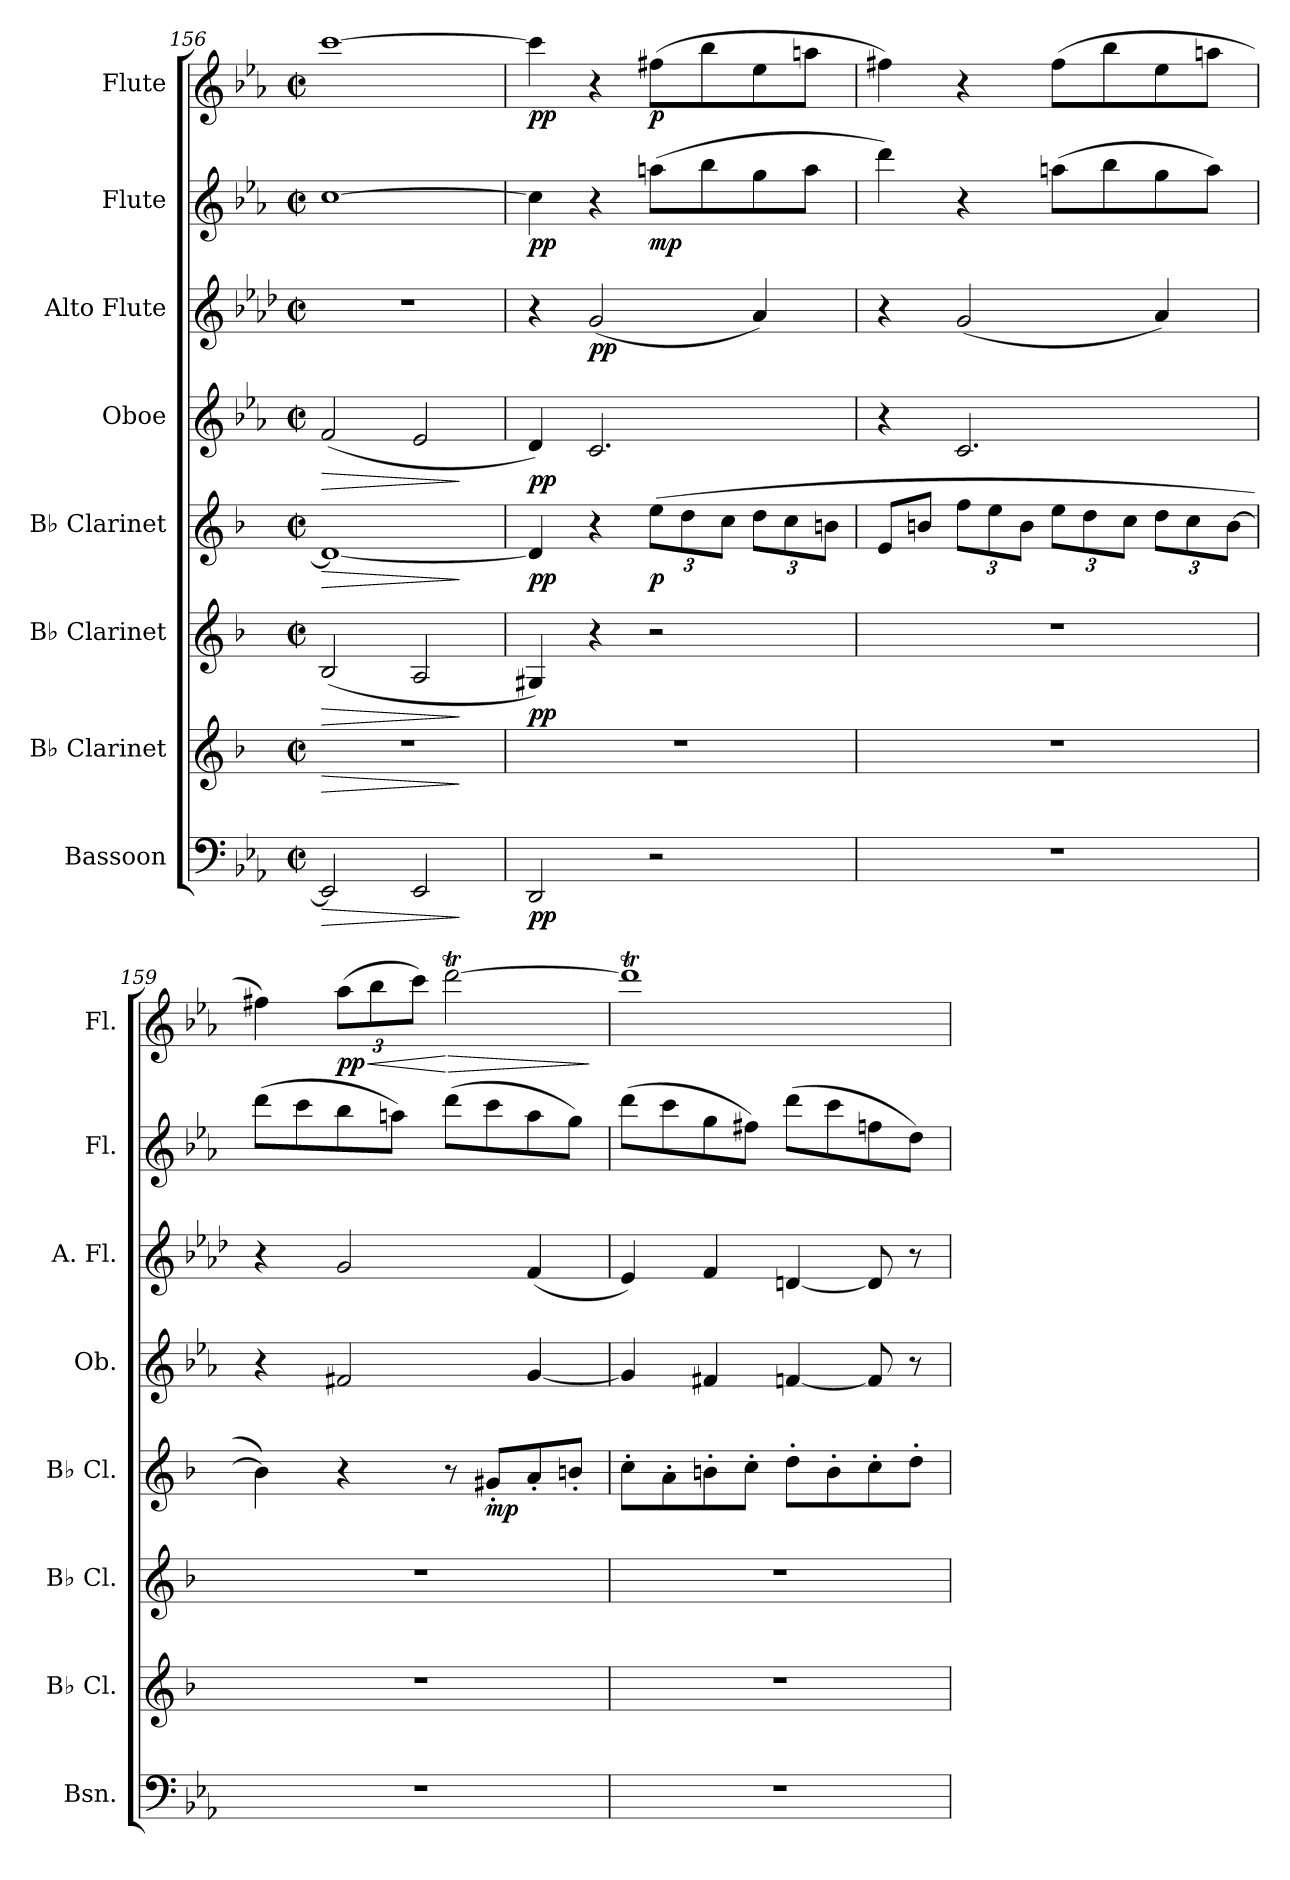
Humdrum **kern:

**kern	**dynam	**kern	**dynam	**kern	**dynam	**kern	**dynam	**kern	**dynam	**kern	**dynam	**kern	**dynam	**kern	**dynam
*part8	*part8	*part7	*part7	*part6	*part6	*part5	*part5	*part4	*part4	*part3	*part3	*part2	*part2	*part1	*part1
*staff8	*staff8	*staff7	*staff7	*staff6	*staff6	*staff5	*staff5	*staff4	*staff4	*staff3	*staff3	*staff2	*staff2	*staff1	*staff1
*I"Bassoon	*	*I"B♭ Clarinet	*	*I"B♭ Clarinet	*	*I"B♭ Clarinet	*	*I"Oboe	*	*I"Alto Flute	*	*I"Flute	*	*I"Flute	*
*I'Bsn.	*	*I'B♭ Cl.	*	*I'B♭ Cl.	*	*I'B♭ Cl.	*	*I'Ob.	*	*I'A. Fl.	*	*I'Fl.	*	*I'Fl.	*
*clefF4	*	*clefG2	*	*clefG2	*	*clefG2	*	*clefG2	*	*clefG2	*	*clefG2	*	*clefG2	*
*	*	*ITrd1c2	*	*ITrd1c2	*	*ITrd1c2	*	*	*	*ITrd3c5	*	*	*	*	*
*k[b-e-a-]	*	*k[b-e-a-]	*	*k[b-e-a-]	*	*k[b-e-a-]	*	*k[b-e-a-]	*	*k[b-e-a-]	*	*k[b-e-a-]	*	*k[b-e-a-]	*
*M2/2	*	*M2/2	*	*M2/2	*	*M2/2	*	*M2/2	*	*M2/2	*	*M2/2	*	*M2/2	*
*met(c|)	*	*met(c|)	*	*met(c|)	*	*met(c|)	*	*met(c|)	*	*met(c|)	*	*met(c|)	*	*met(c|)	*
=156	=156	=156	=156	=156	=156	=156	=156	=156	=156	=156	=156	=156	=156	=156	=156
!	!LO:HP:b	!	!LO:HP:b	!	!LO:HP:b	!	!LO:HP:b	!	!LO:HP:b	!	!	!	!	!	!
2EE-/]	>	1r	>	(<2A-/	>	1c_	>	(<2f/	>	1r	.	[1cc	.	[1ccc	.
2EE-/	.	.	.	2G/	.	.	.	2e-/	.	.	.	.	.	.	.
.	]	.	]	.	]	.	]	.	]	.	.	.	.	.	.
=157	=157	=157	=157	=157	=157	=157	=157	=157	=157	=157	=157	=157	=157	=157	=157
*	*	*	*	*	*	*	*	*	*	*	*	*	*	*MM200	*
!	!LO:DY:b	!	!LO:DY:a	!	!	!	!LO:DY:b	!	!LO:DY:b	!	!	!	!LO:DY:b	!	!LO:DY:b
2DD/	pp	1r	pp	4F#X/)	.	4c/]	pp	4d/)	pp	4r	.	4cc\]	pp	4ccc\]	pp
!	!	!	!	!	!	!	!	!	!	!	!LO:DY:b	!	!	!	!
.	.	.	.	4r	.	4r	.	2.c/	.	(<2d/	pp	4r	.	4r	.
*	*	*	*	*	*	*Xbrackettup	*	*	*	*	*	*	*	*	*
!	!	!	!	!	!	!	!LO:DY:b	!	!	!	!	!	!LO:DY:b	!	!LO:DY:b
2r	.	.	.	2r	.	(>12dd\L	p	.	.	.	.	(>8aan\L	mp	(>8ff#X\L	p
.	.	.	.	.	.	12cc\	.	.	.	.	.	.	.	.	.
.	.	.	.	.	.	.	.	.	.	.	.	8bb-\	.	8bb-\	.
.	.	.	.	.	.	12b-\J	.	.	.	.	.	.	.	.	.
.	.	.	.	.	.	12cc\L	.	.	.	4e-/)	.	8gg\	.	8ee-\	.
.	.	.	.	.	.	12b-\	.	.	.	.	.	.	.	.	.
.	.	.	.	.	.	.	.	.	.	.	.	8aa\J	.	8aan\J	.
.	.	.	.	.	.	12an\J	.	.	.	.	.	.	.	.	.
=158	=158	=158	=158	=158	=158	=158	=158	=158	=158	=158	=158	=158	=158	=158	=158
1r	.	1r	.	1r	.	8d/L	.	4r	.	4r	.	4ddd\)	.	4ff#X\)	.
.	.	.	.	.	.	8an/J	.	.	.	.	.	.	.	.	.
.	.	.	.	.	.	12ee-\L	.	2.c/	.	(<2d/	.	4r	.	4r	.
.	.	.	.	.	.	12dd\	.	.	.	.	.	.	.	.	.
.	.	.	.	.	.	12a\J	.	.	.	.	.	.	.	.	.
.	.	.	.	.	.	12dd\L	.	.	.	.	.	(>8aan\L	.	(>8ff#\L	.
.	.	.	.	.	.	12cc\	.	.	.	.	.	.	.	.	.
.	.	.	.	.	.	.	.	.	.	.	.	8bb-\	.	8bb-\	.
.	.	.	.	.	.	12b-\J	.	.	.	.	.	.	.	.	.
.	.	.	.	.	.	12cc\L	.	.	.	4e-/)	.	8gg\	.	8ee-\	.
.	.	.	.	.	.	12b-\	.	.	.	.	.	.	.	.	.
.	.	.	.	.	.	.	.	.	.	.	.	8aa\J)	.	8aan\J	.
.	.	.	.	.	.	[12a\J	.	.	.	.	.	.	.	.	.
=159	=159	=159	=159	=159	=159	=159	=159	=159	=159	=159	=159	=159	=159	=159	=159
*	*	*	*	*	*	*	*	*	*	*	*	*	*	*MM186	*
1r	.	1r	.	1r	.	4a\])	.	4r	.	4r	.	(>8ddd\L	.	4ff#X\)	.
.	.	.	.	.	.	.	.	.	.	.	.	8ccc\	.	.	.
*	*	*	*	*	*	*	*	*	*	*	*	*	*	*Xbrackettup	*
!	!	!	!	!	!	!	!	!	!	!	!	!	!	!	!LO:HP:b
!	!	!	!	!	!	!	!	!	!	!	!	!	!	!	!LO:DY:n=1:b
.	.	.	.	.	.	4r	.	2f#X/	.	2d/	.	8bb-\	.	(>12aa-\L	< pp
.	.	.	.	.	.	.	.	.	.	.	.	.	.	12bb-\	.
.	.	.	.	.	.	.	.	.	.	.	.	8aan\J)	.	.	.
.	.	.	.	.	.	.	.	.	.	.	.	.	.	12ccc\J)	.
!	!	!	!	!	!	!	!	!	!	!	!	!	!	!	!LO:HP:n=1:b
.	.	.	.	.	.	8r	.	.	.	.	.	(>8ddd\L	.	[2dddt\	[ >
!	!	!	!	!	!	!	!LO:DY:b	!	!	!	!	!	!	!	!
.	.	.	.	.	.	8f#X'/L	mp	.	.	.	.	8ccc\	.	.	.
.	.	.	.	.	.	8g'/	.	[4g/	.	(<4c/	.	8aa\	.	.	.
.	.	.	.	.	.	8an'/J	.	.	.	.	.	8gg\J)	.	.	.
.	.	.	.	.	.	.	.	.	.	.	.	.	.	.	]
!!LO:LB:g=z
=160	=160	=160	=160	=160	=160	=160	=160	=160	=160	=160	=160	=160	=160	=160	=160
1r	.	1r	.	1r	.	8b-'\L	.	4g/]	.	4B-/)	.	(>8ddd\L	.	1dddt]	.
.	.	.	.	.	.	8g'\	.	.	.	.	.	8ccc\	.	.	.
.	.	.	.	.	.	8an'\	.	4f#X/	.	4c/	.	8gg\	.	.	.
.	.	.	.	.	.	8b-'\J	.	.	.	.	.	8ff#X\J)	.	.	.
.	.	.	.	.	.	8cc'\L	.	[4fn/	.	[4An/	.	(>8ddd\L	.	.	.
.	.	.	.	.	.	8a'\	.	.	.	.	.	8ccc\	.	.	.
.	.	.	.	.	.	8b-'\	.	8f/]	.	8A/]	.	8ffn\	.	.	.
.	.	.	.	.	.	8cc'\J	.	8r	.	8r	.	8dd\J)	.	.	.
=	=	=	=	=	=	=	=	=	=	=	=	=	=	=	=
*-	*-	*-	*-	*-	*-	*-	*-	*-	*-	*-	*-	*-	*-	*-	*-
